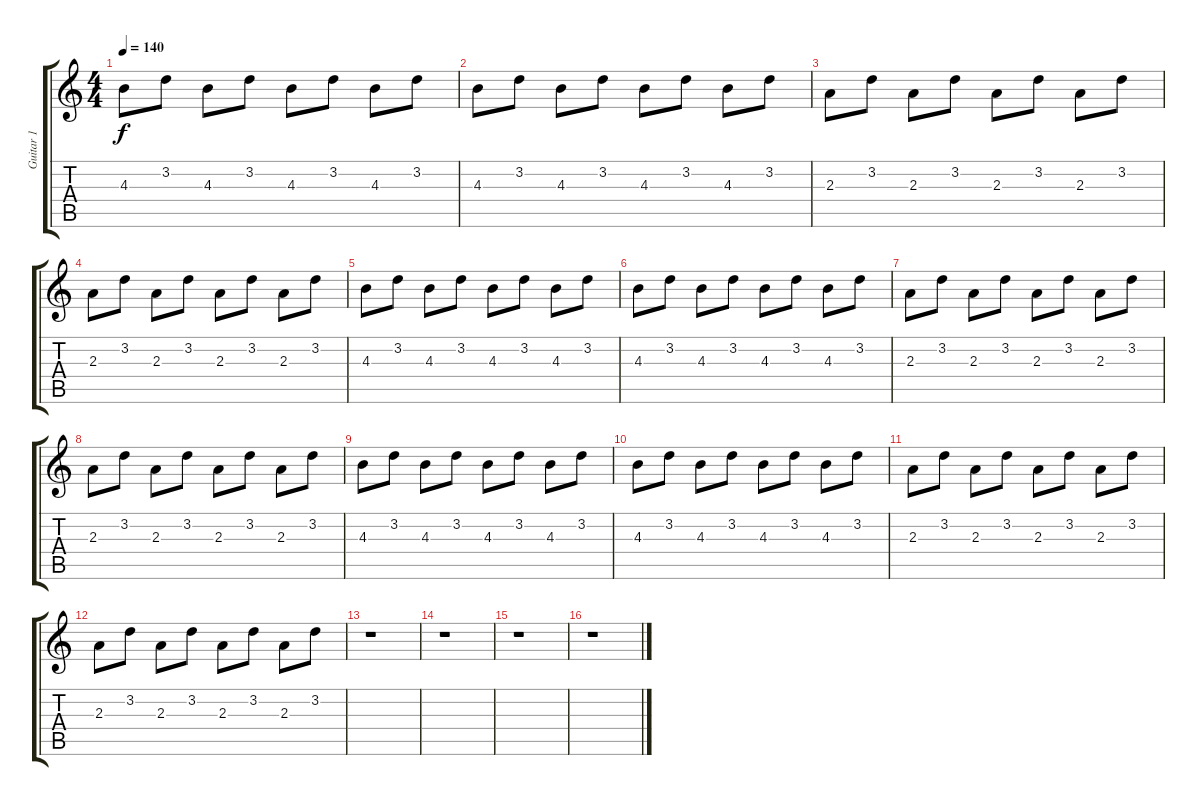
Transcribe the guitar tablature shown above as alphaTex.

\track ("Guitar 1" "Guitar 1") {instrument electricguitarclean}
\staff {score tabs}
\tuning (E4 B3 G3 D3 A2 E2) {hide}
\ts (4 4)
\tempo 140
\clef g2
\ks c
4.3.8{dy f} 3.2.8 4.3.8 3.2.8 4.3.8 3.2.8 4.3.8 3.2.8 |
4.3.8 3.2.8 4.3.8 3.2.8 4.3.8 3.2.8 4.3.8 3.2.8 |
2.3.8 3.2.8 2.3.8 3.2.8 2.3.8 3.2.8 2.3.8 3.2.8 |
2.3.8 3.2.8 2.3.8 3.2.8 2.3.8 3.2.8 2.3.8 3.2.8 |
4.3.8 3.2.8 4.3.8 3.2.8 4.3.8 3.2.8 4.3.8 3.2.8 |
4.3.8 3.2.8 4.3.8 3.2.8 4.3.8 3.2.8 4.3.8 3.2.8 |
2.3.8 3.2.8 2.3.8 3.2.8 2.3.8 3.2.8 2.3.8 3.2.8 |
2.3.8 3.2.8 2.3.8 3.2.8 2.3.8 3.2.8 2.3.8 3.2.8 |
4.3.8 3.2.8 4.3.8 3.2.8 4.3.8 3.2.8 4.3.8 3.2.8 |
4.3.8 3.2.8 4.3.8 3.2.8 4.3.8 3.2.8 4.3.8 3.2.8 |
2.3.8 3.2.8 2.3.8 3.2.8 2.3.8 3.2.8 2.3.8 3.2.8 |
2.3.8 3.2.8 2.3.8 3.2.8 2.3.8 3.2.8 2.3.8 3.2.8 |
r.1 |
r.1 |
r.1 |
r.1
